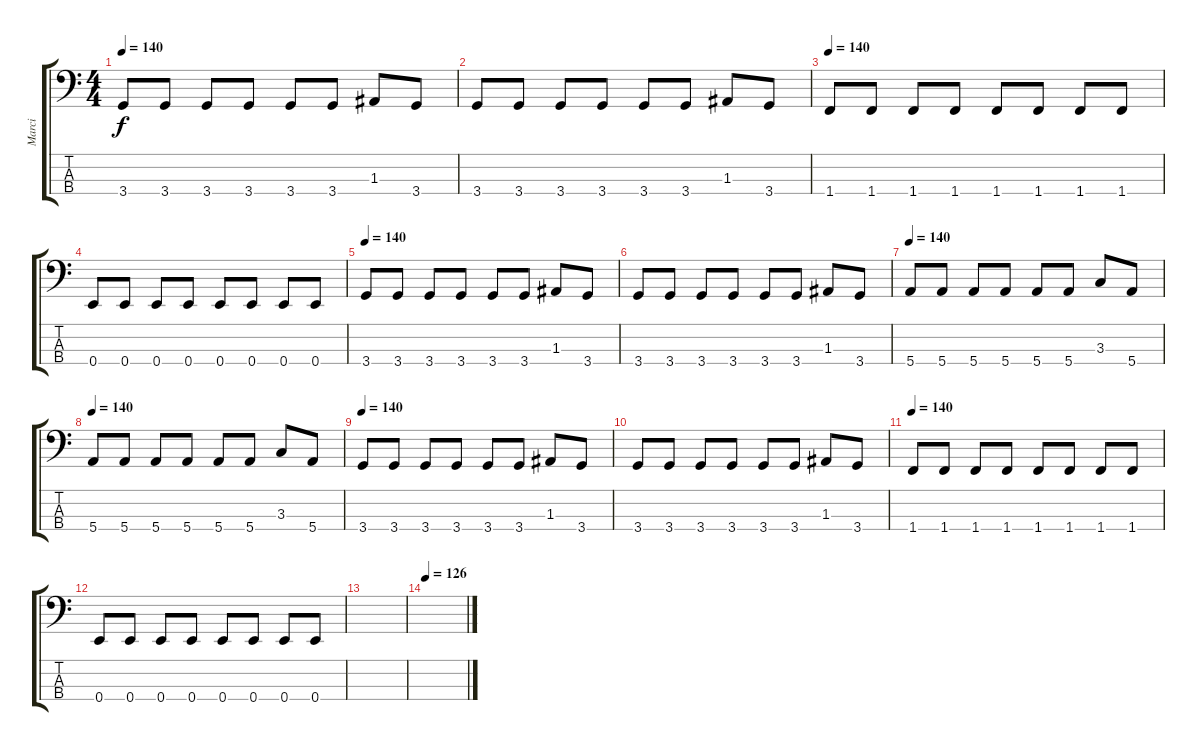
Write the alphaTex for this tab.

\track ("Marci" "Marci") {instrument electricbasspick}
\staff {score tabs}
\tuning (G2 D2 A1 E1) {hide}
\ts (4 4)
\tempo 140
\clef f4
\ks c
3.4.8{dy f} 3.4.8 3.4.8 3.4.8 3.4.8 3.4.8 1.3.8 3.4.8 |
3.4.8 3.4.8 3.4.8 3.4.8 3.4.8 3.4.8 1.3.8 3.4.8 |
\tempo 140
1.4.8 1.4.8 1.4.8 1.4.8 1.4.8 1.4.8 1.4.8 1.4.8 |
0.4.8 0.4.8 0.4.8 0.4.8 0.4.8 0.4.8 0.4.8 0.4.8 |
\tempo 140
3.4.8 3.4.8 3.4.8 3.4.8 3.4.8 3.4.8 1.3.8 3.4.8 |
3.4.8 3.4.8 3.4.8 3.4.8 3.4.8 3.4.8 1.3.8 3.4.8 |
\tempo 140
5.4.8 5.4.8 5.4.8 5.4.8 5.4.8 5.4.8 3.3.8 5.4.8 |
\tempo 140
5.4.8 5.4.8 5.4.8 5.4.8 5.4.8 5.4.8 3.3.8 5.4.8 |
\tempo 140
3.4.8 3.4.8 3.4.8 3.4.8 3.4.8 3.4.8 1.3.8 3.4.8 |
3.4.8 3.4.8 3.4.8 3.4.8 3.4.8 3.4.8 1.3.8 3.4.8 |
\tempo 140
1.4.8 1.4.8 1.4.8 1.4.8 1.4.8 1.4.8 1.4.8 1.4.8 |
0.4.8 0.4.8 0.4.8 0.4.8 0.4.8 0.4.8 0.4.8 0.4.8 |
|
\tempo 126
